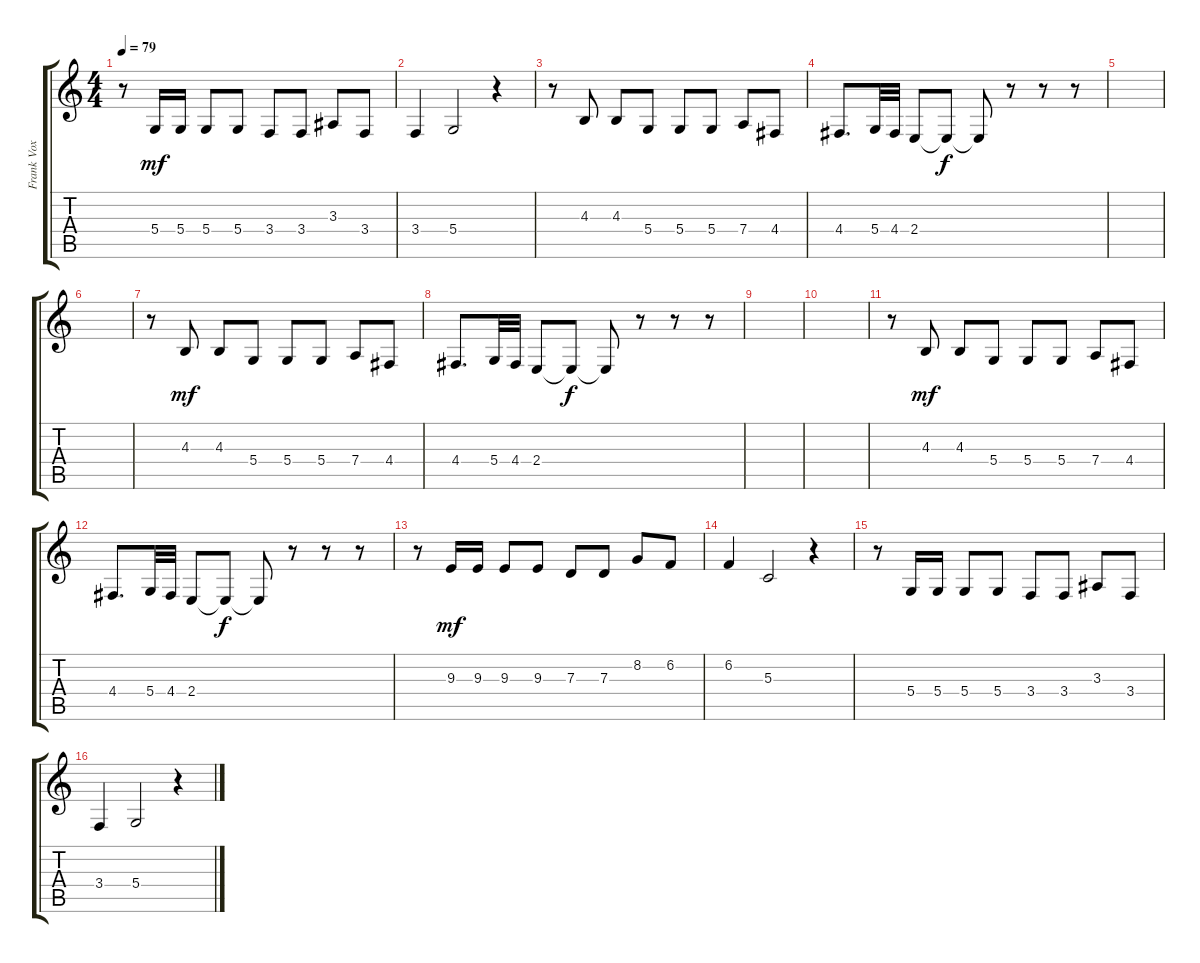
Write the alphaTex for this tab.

\track ("Frank Vox" "Frank Vox") {instrument lead6voice}
\staff {score tabs}
\tuning (E4 B3 G3 D3 A2 E2) {hide}
\ts (4 4)
\tempo 79
\clef g2
\ks c
r.8{dy mf} 5.4.16 5.4.16 5.4.8 5.4.8 3.4.8 3.4.8 3.3.8 3.4.8 |
3.4.4 5.4.2 r.4 |
r.8 4.3.8 4.3.8 5.4.8 5.4.8 5.4.8 7.4.8 4.4.8 |
4.4.8{d} 5.4.32 4.4.32 2.4.8 2.4{t}.8{dy f} 2.4{t}.8 r.8 r.8 r.8 |
|
|
r.8 4.3.8{dy mf} 4.3.8 5.4.8 5.4.8 5.4.8 7.4.8 4.4.8 |
4.4.8{d} 5.4.32 4.4.32 2.4.8 2.4{t}.8{dy f} 2.4{t}.8 r.8 r.8 r.8 |
|
|
r.8 4.3.8{dy mf} 4.3.8 5.4.8 5.4.8 5.4.8 7.4.8 4.4.8 |
4.4.8{d} 5.4.32 4.4.32 2.4.8 2.4{t}.8{dy f} 2.4{t}.8 r.8 r.8 r.8 |
r.8 9.3.16{dy mf} 9.3.16 9.3.8 9.3.8 7.3.8 7.3.8 8.2.8 6.2.8 |
6.2.4 5.3.2 r.4 |
r.8 5.4.16 5.4.16 5.4.8 5.4.8 3.4.8 3.4.8 3.3.8 3.4.8 |
3.4.4 5.4.2 r.4
